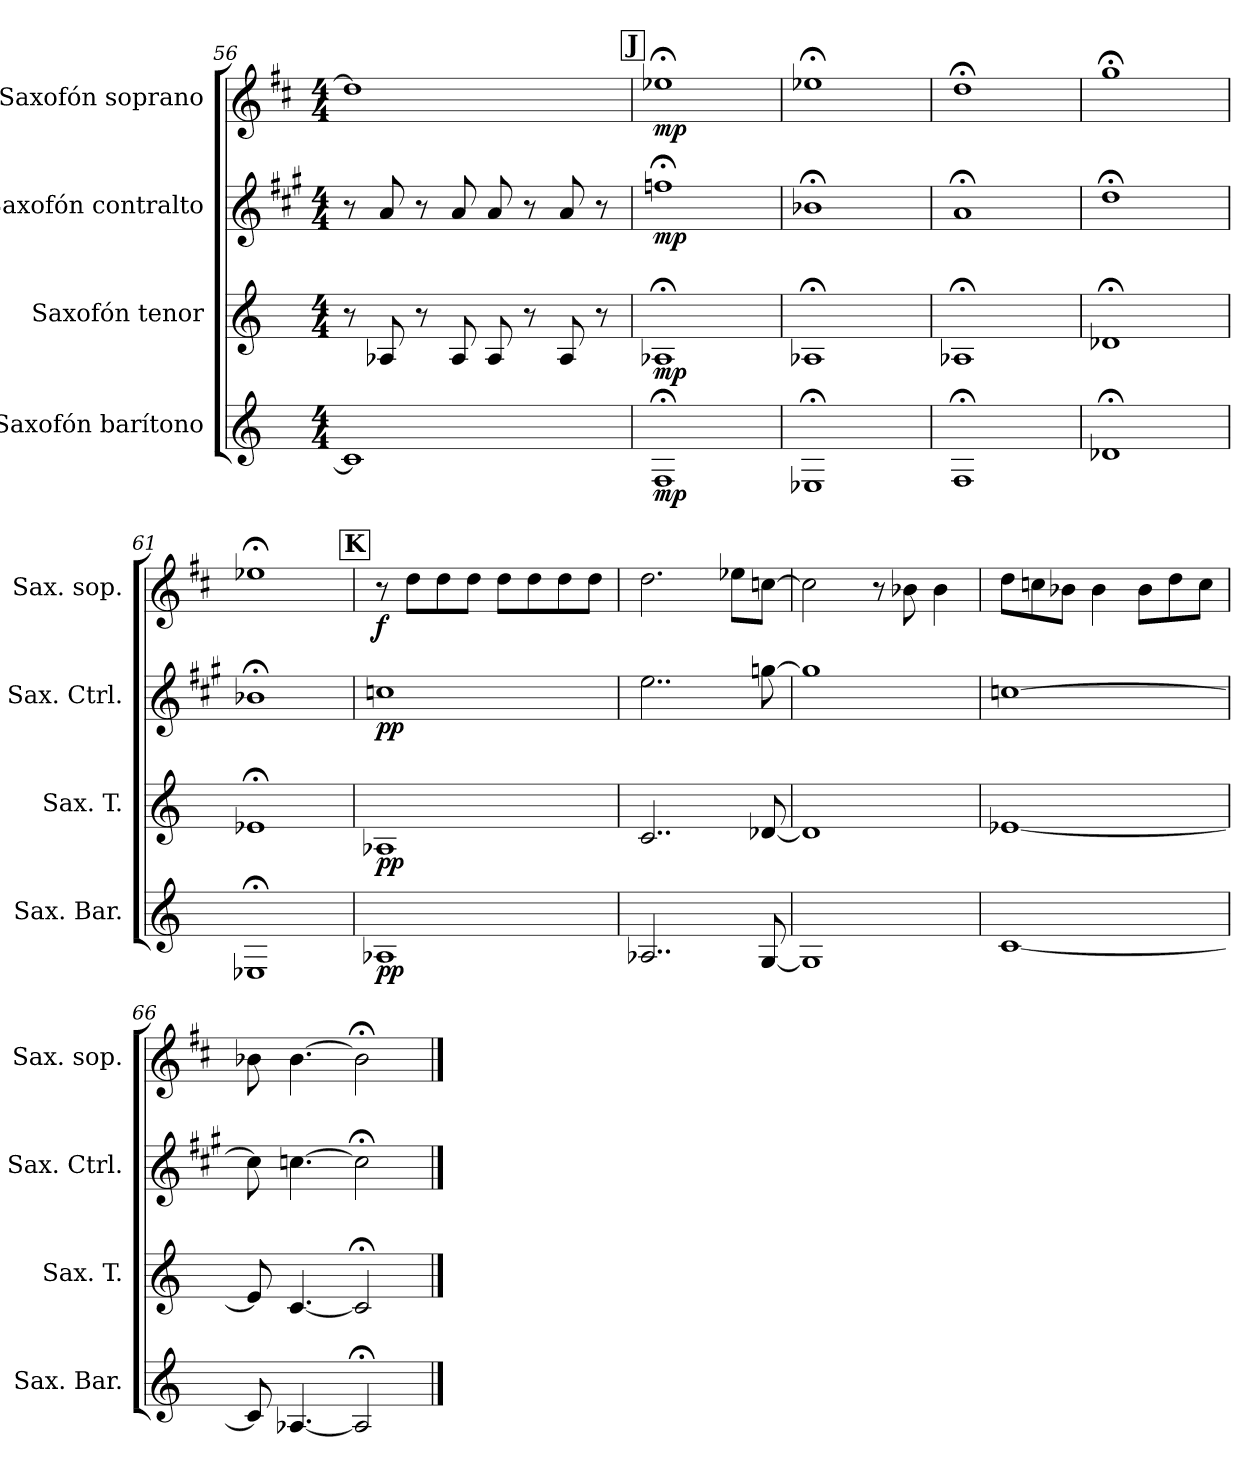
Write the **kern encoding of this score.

**kern	**dynam	**kern	**dynam	**kern	**dynam	**kern	**dynam
*part4	*part4	*part3	*part3	*part2	*part2	*part1	*part1
*staff4	*staff4	*staff3	*staff3	*staff2	*staff2	*staff1	*staff1
*I"Saxofón barítono	*	*I"Saxofón tenor	*	*I"Saxofón contralto	*	*I"Saxofón soprano	*
*I'Sax. Bar.	*	*I'Sax. T.	*	*I'Sax. Ctrl.	*	*I'Sax. sop.	*
*clefG2	*	*clefG2	*	*clefG2	*	*clefG2	*
*ITrd12c21	*	*ITrd8c14	*	*ITrd5c9	*	*ITrd1c2	*
*k[]	*	*k[]	*	*k[]	*	*k[]	*
*M4/4	*	*M4/4	*	*M4/4	*	*M4/4	*
=56	=56	=56	=56	=56	=56	=56	=56
1C]	.	8r	.	8r	.	1cc]	.
.	.	8AA-X/	.	8c/	.	.	.
.	.	8r	.	8r	.	.	.
.	.	8AA-/	.	8c/	.	.	.
.	.	8AA-/	.	8c/	.	.	.
.	.	8r	.	8r	.	.	.
.	.	8AA-/	.	8c/	.	.	.
.	.	8r	.	8r	.	.	.
!!LO:REH:place=s1:a:B:fs=14:t=J
=57	=57	=57	=57	=57	=57	=57	=57
!	!LO:DY:b	!	!LO:DY:b	!	!LO:DY:b	!	!LO:DY:b
1FF;<	mp	1AA-X;<	mp	1a-X;<	mp	1dd-X;<	mp
=58	=58	=58	=58	=58	=58	=58	=58
1EE-X;<	.	1AA-X;<	.	1d-X;<	.	1dd-X;<	.
=59	=59	=59	=59	=59	=59	=59	=59
1FF;<	.	1AA-X;<	.	1c;<	.	1cc;<	.
!!LO:LB:g=z
=60	=60	=60	=60	=60	=60	=60	=60
1D-X;<	.	1D-X;<	.	1f;<	.	1ff;<	.
=61	=61	=61	=61	=61	=61	=61	=61
1EE-X;<	.	1E-X;<	.	1d-X;<	.	1dd-X;<	.
!!LO:REH:place=s1:a:B:fs=14:t=K
=62	=62	=62	=62	=62	=62	=62	=62
!	!LO:DY:b	!	!LO:DY:b	!	!LO:DY:b	!	!LO:DY:b
1AA-X	pp	1AA-X	pp	1e-X	pp	8r	f
.	.	.	.	.	.	8cc\L	.
.	.	.	.	.	.	8cc\	.
.	.	.	.	.	.	8cc\J	.
.	.	.	.	.	.	8cc\L	.
.	.	.	.	.	.	8cc\	.
.	.	.	.	.	.	8cc\	.
.	.	.	.	.	.	8cc\J	.
=63	=63	=63	=63	=63	=63	=63	=63
2..AA-X/	.	2..C/	.	2..g\	.	2.cc\	.
.	.	.	.	.	.	8dd-X\L	.
[8GG/	.	[8D-X/	.	[8b-X\	.	[8b-X\J	.
=64	=64	=64	=64	=64	=64	=64	=64
1GG]	.	1D-]	.	1b-]	.	2b-\]	.
.	.	.	.	.	.	8r	.
.	.	.	.	.	.	8a-X\	.
.	.	.	.	.	.	4a-\	.
=65	=65	=65	=65	=65	=65	=65	=65
[1C	.	[1E-X	.	[1e-X	.	8cc\L	.
.	.	.	.	.	.	8b-X\	.
.	.	.	.	.	.	8a-X\J	.
.	.	.	.	.	.	4a-\	.
.	.	.	.	.	.	8a-\L	.
.	.	.	.	.	.	8cc\	.
.	.	.	.	.	.	8b-\J	.
!!LO:LB:g=z
=66	=66	=66	=66	=66	=66	=66	=66
8C/]	.	8E-/]	.	8e-\]	.	8a-X\	.
[4.AA-X/	.	[4.C/	.	[4.e-X\	.	[4.a-\	.
2AA-;</]	.	2C;</]	.	2e-;<\]	.	2a-;<\]	.
==	==	==	==	==	==	==	==
*-	*-	*-	*-	*-	*-	*-	*-
